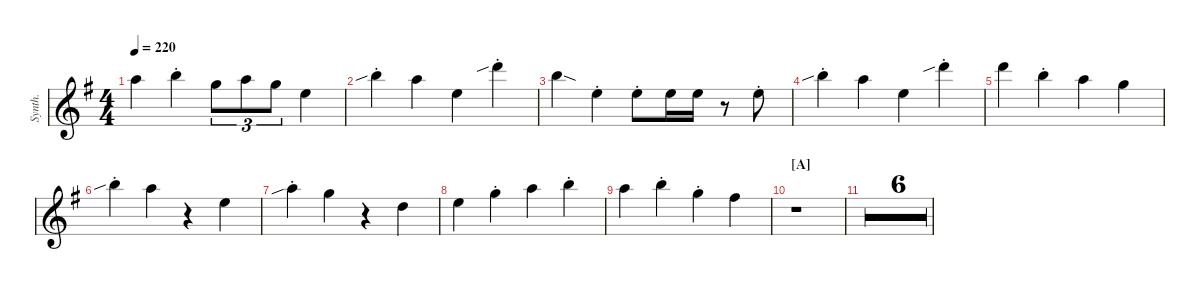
\hideDynamics
\bracketExtendMode nobrackets
\multiBarRest
\otherSystemsTrackNameOrientation horizontal
\track ("Synth." "Synth.") {defaultSystemsLayout 4 multiBarRest instrument pad2warm}
\staff {score}
\tuning (E4 B3 G3 D3 A2 E2)
\ts (4 4)
\tempo 220
\clef g2
\scale
0.945618
\ks g
17.1{acc forcenatural}.4{dy f beam Down} 19.1{st acc forcenatural}.4{beam Down} 15.1{acc forcenatural}.8{tu (3 2) beam Down} 17.1{acc forcenatural}.8{tu (3 2) beam Down} 15.1{acc forcenatural}.8{tu (3 2) beam Down} 17.2{acc forcenatural}.4{beam Down} |
\scale
1.13847 19.1{sib st acc forcenatural}.4{beam Down} 17.1{acc forcenatural}.4{beam Down} 12.1{acc forcenatural}.4{beam Down} 22.1{sib st acc forcenatural}.4{beam Down} |
\scale
0.953842 19.1{sod acc forcenatural}.4{beam Down} 12.1{st acc forcenatural}.4{beam Down} 12.1{st acc forcenatural}.8{beam Down} 12.1{acc forcenatural}.16{beam Down} 12.1{acc forcenatural}.16{beam Down beam split} r.8{beam Down beam split} 12.1{st acc forcenatural}.8{beam Down} |
\scale
0.953842 19.1{sib st acc forcenatural}.4{beam Down} 17.1{acc forcenatural}.4{beam Down} 12.1{acc forcenatural}.4{beam Down} 22.1{sib st acc forcenatural}.4{beam Down} |
\scale
0.953842 22.1{acc forcenatural}.4{beam Down} 19.1{st acc forcenatural}.4{beam Down} 17.1{acc forcenatural}.4{beam Down} 15.1{acc forcenatural}.4{beam Down} |
\scale
1.13405 19.1{sib st acc forcenatural}.4{beam Down} 17.1{acc forcenatural}.4{beam Down} r.4{beam Down} 12.1{acc forcenatural}.4{beam Down} |
\scale
0.949421 17.1{sib st acc forcenatural}.4{beam Down} 15.1{acc forcenatural}.4{beam Down} r.4{beam Down} 10.1{acc forcenatural}.4{beam Down} |
\scale
0.949421 12.1{acc forcenatural}.4{beam Down} 15.1{st acc forcenatural}.4{beam Down} 17.1{acc forcenatural}.4{beam Down} 19.1{st acc forcenatural}.4{beam Down} |
\scale
0.967105 17.1{acc forcenatural}.4{beam Down} 19.1{st acc forcenatural}.4{beam Down} 15.1{st acc forcenatural}.4{beam Down} 14.1{acc #}.4{beam Down} |
\section ("A" "")
\scale
1.13847 r.1{beam Down} |
\scale
1.13847 r.1{beam Down} |
\scale
1.13847 r.1{beam Down} |
\scale
1.13847 r.1{beam Down} |
\scale
1.13847 r.1{beam Down} |
\scale
1.13847 r.1{beam Down} |
\scale
1.13847 r.1{beam Down}
